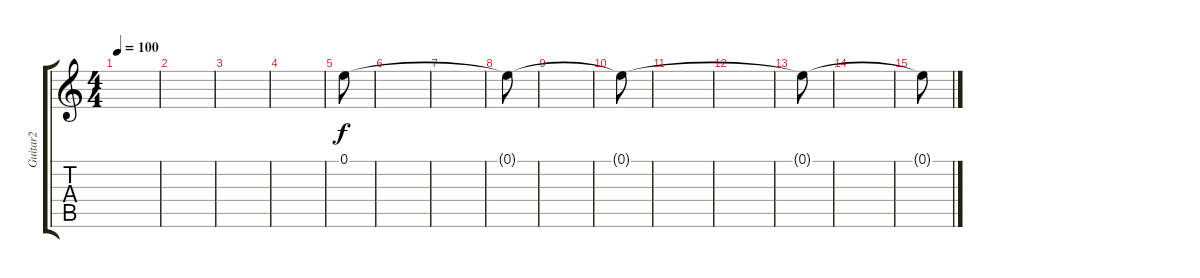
\track ("Guitar2" "Guitar2") {instrument electricguitarjazz}
\staff {score tabs}
\tuning (E4 B3 G3 D3 A2 E2) {hide}
\ts (4 4)
\tempo 100
\clef g2
\ks c
|
|
|
|
0.1.8 |
|
|
0.1{t}.8 |
|
0.1{t}.8 |
|
|
0.1{t}.8 |
|
0.1{t}.8
